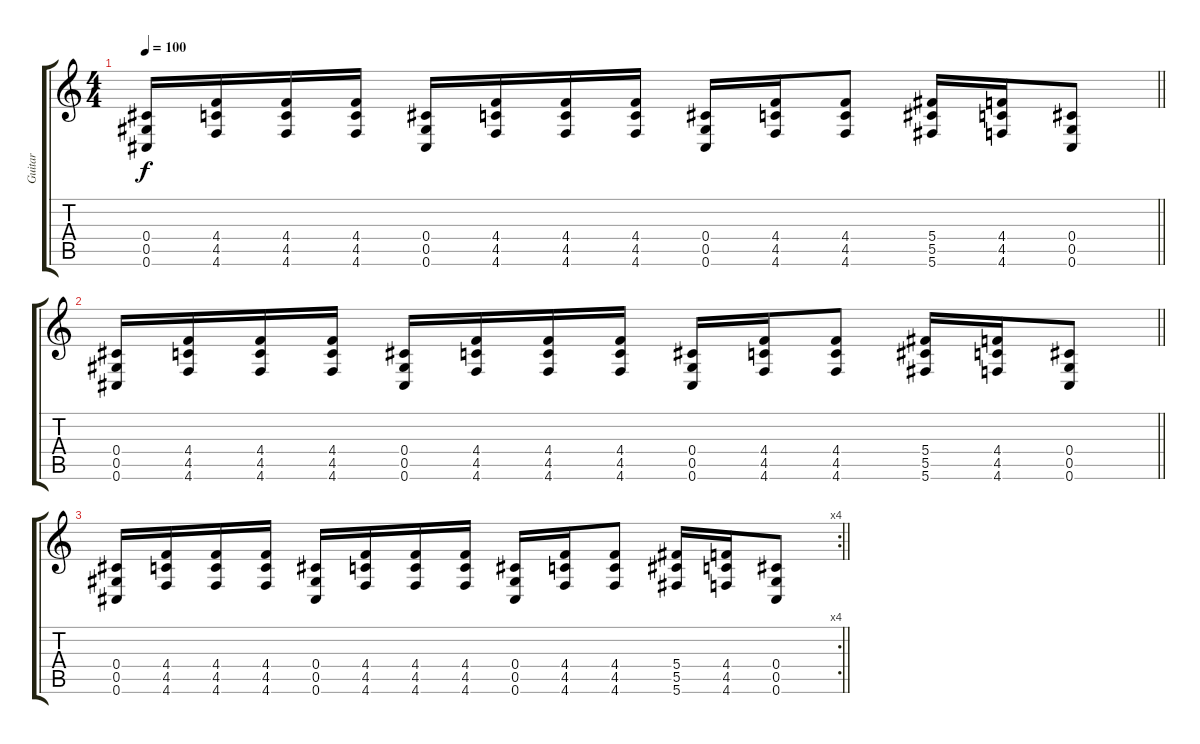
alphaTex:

\track ("Guitar" "Guitar") {instrument distortionguitar}
\staff {score tabs}
\tuning (Eb4 Bb3 Gb3 Db3 Ab2 Db2) {hide}
\ts (4 4)
\tempo 100
\clef g2
\barLineRight lightlight
\ks c
(0.4 0.5 0.6).16{dy f} (4.4 4.5 4.6).16 (4.4 4.5 4.6).16 (4.4 4.5 4.6).16 (0.4 0.5 0.6).16 (4.4 4.5 4.6).16 (4.4 4.5 4.6).16 (4.4 4.5 4.6).16 (0.4 0.5 0.6).16 (4.4 4.5 4.6).16 (4.4 4.5 4.6).8 (5.4 5.5 5.6).16 (4.4 4.5 4.6).16 (0.4 0.5 0.6).8 |
\barLineRight lightlight
(0.4 0.5 0.6).16 (4.4 4.5 4.6).16 (4.4 4.5 4.6).16 (4.4 4.5 4.6).16 (0.4 0.5 0.6).16 (4.4 4.5 4.6).16 (4.4 4.5 4.6).16 (4.4 4.5 4.6).16 (0.4 0.5 0.6).16 (4.4 4.5 4.6).16 (4.4 4.5 4.6).8 (5.4 5.5 5.6).16 (4.4 4.5 4.6).16 (0.4 0.5 0.6).8 |
\rc 4
\barLineRight lightlight
(0.4 0.5 0.6).16 (4.4 4.5 4.6).16 (4.4 4.5 4.6).16 (4.4 4.5 4.6).16 (0.4 0.5 0.6).16 (4.4 4.5 4.6).16 (4.4 4.5 4.6).16 (4.4 4.5 4.6).16 (0.4 0.5 0.6).16 (4.4 4.5 4.6).16 (4.4 4.5 4.6).8 (5.4 5.5 5.6).16 (4.4 4.5 4.6).16 (0.4 0.5 0.6).8
